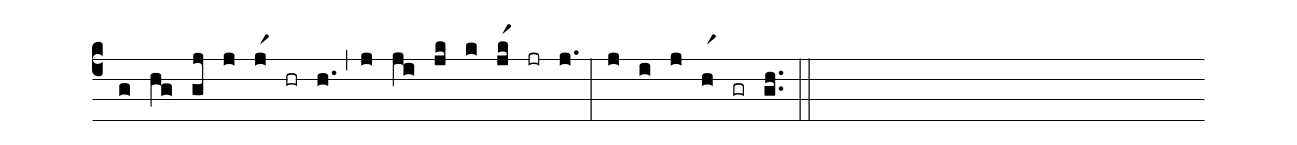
%%
(c4)
(g) (hg) (gj)
(j) (jr1) (hr) (h.)  (,)
(j) (ji) (jk) (k) (jkr1) (jr) (j.) (:)
(j) (i) (j) (hr1) (gr) (g.h.) (::)
